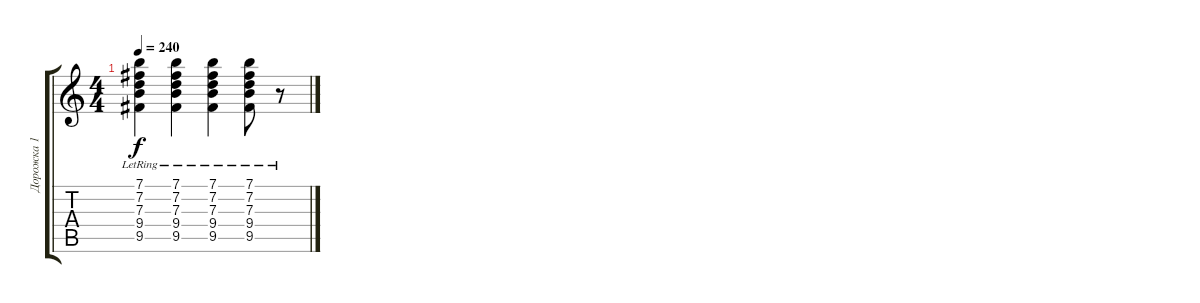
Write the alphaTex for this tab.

\track ("Дорожка 1" "Дорожка 1") {instrument acousticguitarsteel}
\staff {score tabs}
\tuning (E4 B3 G3 D3 A2 E2) {hide}
\ts (4 4)
\tempo 240
\clef g2
\ks c
(7.1{lr} 7.2{lr} 7.3{lr} 9.4{lr} 9.5{lr}).4{dy f} (7.1{lr} 7.2{lr} 7.3{lr} 9.4{lr} 9.5{lr}).4 (7.1{lr} 7.2{lr} 7.3{lr} 9.4{lr} 9.5{lr}).4 (7.1{lr} 7.2{lr} 7.3{lr} 9.4{lr} 9.5{lr}).8 r.8
